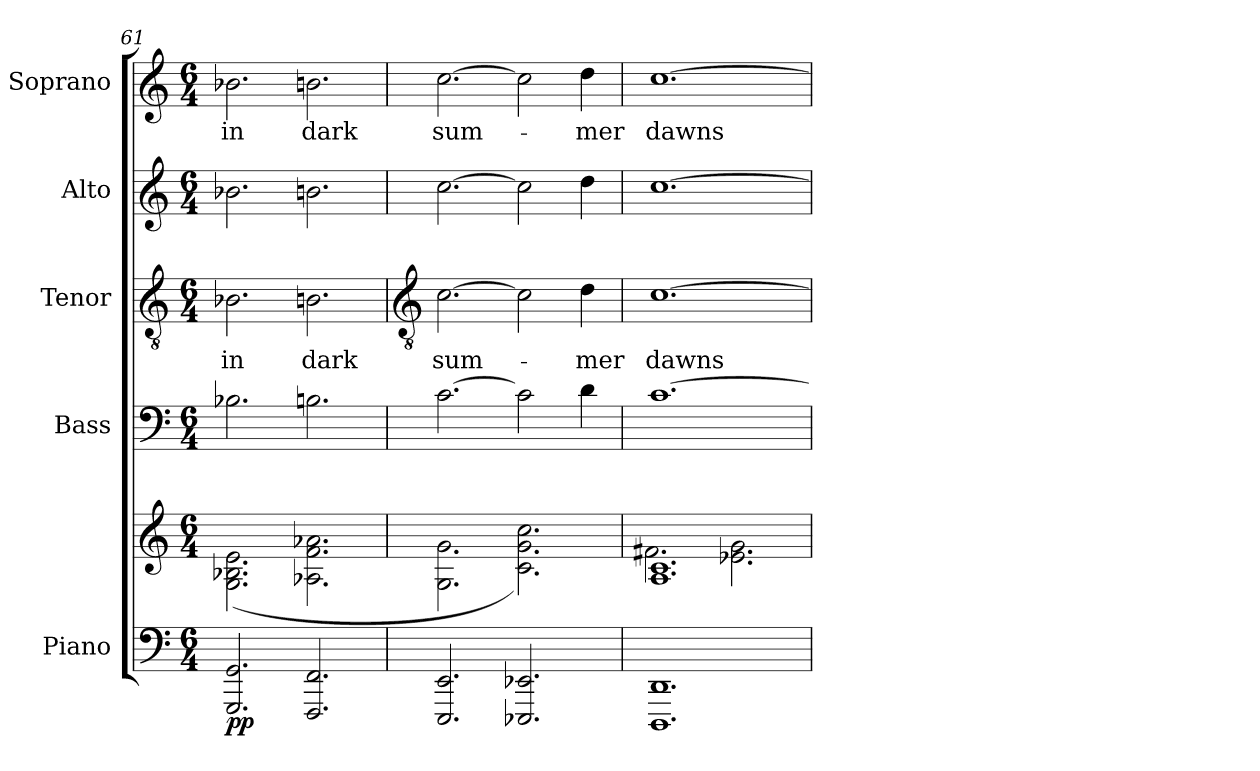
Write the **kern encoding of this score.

**kern	**kern	**dynam	**kern	**kern	**text	**kern	**kern	**text
*part5	*part5	*part5	*part4	*part3	*part3	*part2	*part1	*part1
*staff6	*staff5	*staff5/6	*staff4	*staff3	*staff3	*staff2	*staff1	*staff1
*I"Piano	*	*	*I"Bass	*I"Tenor	*	*I"Alto	*I"Soprano	*
*	*	*	*I'B	*I'T	*	*I'A	*I'S	*
*clefF4	*clefG2	*	*clefF4	*clefGv2	*	*clefG2	*clefG2	*
*k[]	*k[]	*	*k[]	*k[]	*	*k[]	*k[]	*
*C:	*C:	*	*C:	*C:	*	*C:	*C:	*
*M6/4	*M6/4	*	*M6/4	*M6/4	*	*M6/4	*M6/4	*
=61	=61	=61	=61	=61	=61	=61	=61	=61
*^	*	*	*	*	*	*	*	*
!	!LO:N:vis=1	!LO:N:vis=1	!LO:DY:b=2	!	!	!LO:LY:b	!	!	!LO:LY:b
*	*	*^	*	*	*	*	*	*	*
2.GGG 2.GG	1.ryy	1.ryy	(<2.G 2.B-X 2.e	pp	2.B-X	2.B-X	in	2.b-X	2.b-X	in
!	!	!	!	!	!	!	!LO:LY:b	!	!	!LO:LY:b
2.FFF 2.FF	.	.	2.A-X 2.f 2.a-X	.	2.Bn	2.Bn	dark	2.bn	2.bn	dark
*v	*v	*	*	*	*	*	*	*	*	*
!!LO:LB:g=z
=62	=62	=62	=62	=62	=62	=62	=62	=62	=62
*	*	*	*	*	*clefGv2	*	*	*	*
!	!LO:N:vis=1	!	!	!	!	!LO:LY:b	!	!	!LO:LY:b
2.EEE 2.EE	1.ryy	2.G 2.g	.	[2.c	[2.c	sum-	[2.cc	[2.cc	sum-
2.EEE-X 2.EE-X	.	2.c 2.g 2.cc)	.	2c]	2c]	.	2cc]	2cc]	.
!	!	!	!	!	!	!LO:LY:b	!	!	!LO:LY:b
.	.	.	.	4d	4d	mer	4dd	4dd	mer
=63	=63	=63	=63	=63	=63	=63	=63	=63	=63
!	!	!	!	!	!	!LO:LY:b	!	!	!LO:LY:b
1.DDD 1.DD	1.A 1.c	2.f#X	.	[1.c	[1.c	dawns	[1.cc	[1.cc	dawns
.	.	2.e-X 2.g	.	.	.	.	.	.	.
*	*v	*v	*	*	*	*	*	*	*
=	=	=	=	=	=	=	=	=
*-	*-	*-	*-	*-	*-	*-	*-	*-
